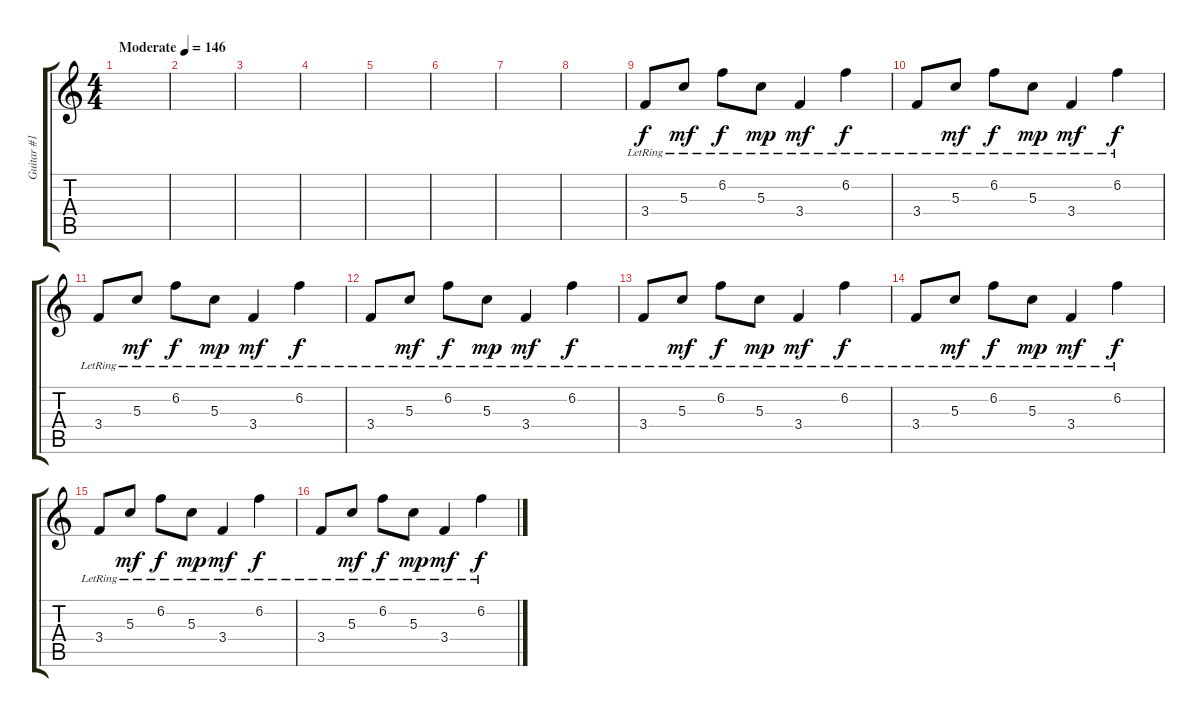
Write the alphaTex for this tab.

\track ("Guitar #1" "Guitar #1") {instrument overdrivenguitar}
\staff {score tabs}
\tuning (E4 B3 G3 D3 A2 E2) {hide}
\ts (4 4)
\tempo (146 "Moderate")
\clef g2
\ks c
|
|
|
|
|
|
|
|
3.4{lr}.8 5.3{lr}.8{dy mf} 6.2{lr}.8{dy f} 5.3{lr}.8{dy mp} 3.4{lr}.4{dy mf} 6.2{lr}.4{dy f} |
3.4{lr}.8 5.3{lr}.8{dy mf} 6.2{lr}.8{dy f} 5.3{lr}.8{dy mp} 3.4{lr}.4{dy mf} 6.2{lr}.4{dy f} |
3.4{lr}.8 5.3{lr}.8{dy mf} 6.2{lr}.8{dy f} 5.3{lr}.8{dy mp} 3.4{lr}.4{dy mf} 6.2{lr}.4{dy f} |
3.4{lr}.8 5.3{lr}.8{dy mf} 6.2{lr}.8{dy f} 5.3{lr}.8{dy mp} 3.4{lr}.4{dy mf} 6.2{lr}.4{dy f} |
3.4{lr}.8 5.3{lr}.8{dy mf} 6.2{lr}.8{dy f} 5.3{lr}.8{dy mp} 3.4{lr}.4{dy mf} 6.2{lr}.4{dy f} |
3.4{lr}.8 5.3{lr}.8{dy mf} 6.2{lr}.8{dy f} 5.3{lr}.8{dy mp} 3.4{lr}.4{dy mf} 6.2{lr}.4{dy f} |
3.4{lr}.8 5.3{lr}.8{dy mf} 6.2{lr}.8{dy f} 5.3{lr}.8{dy mp} 3.4{lr}.4{dy mf} 6.2{lr}.4{dy f} |
3.4{lr}.8 5.3{lr}.8{dy mf} 6.2{lr}.8{dy f} 5.3{lr}.8{dy mp} 3.4{lr}.4{dy mf} 6.2{lr}.4{dy f}
